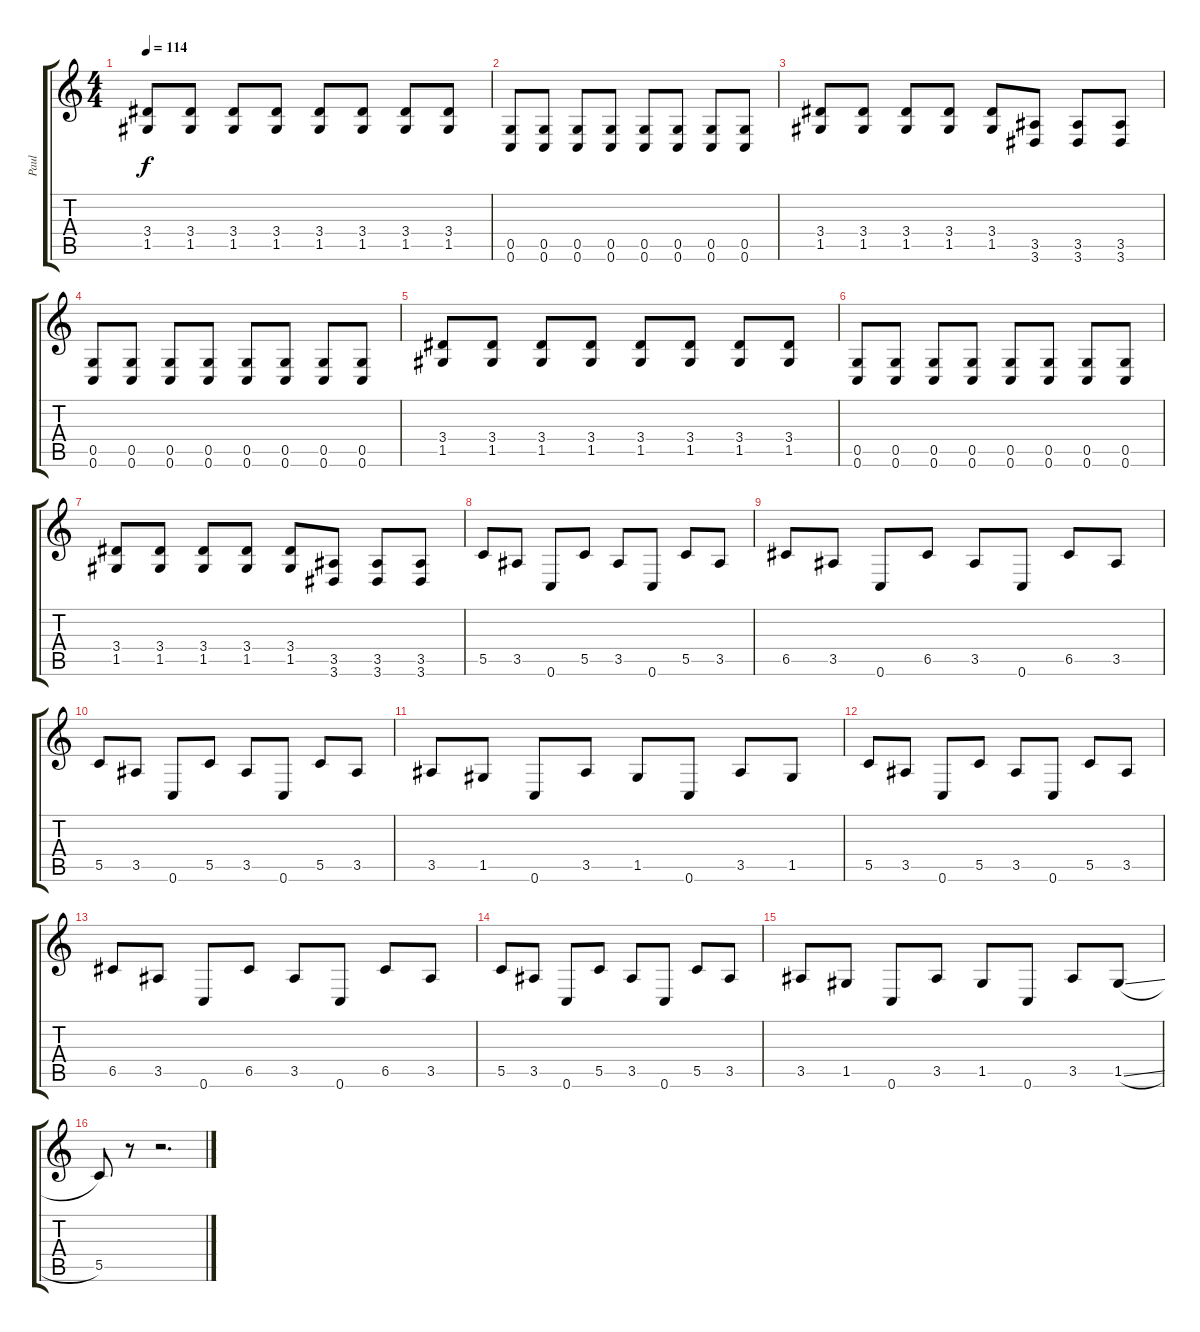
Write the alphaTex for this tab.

\track ("Paul" "Paul") {instrument distortionguitar}
\staff {score tabs}
\tuning (D4 A3 F3 C3 G2 C2) {hide}
\ts (4 4)
\tempo 114
\clef g2
\ks c
(3.4 1.5).8{dy f} (3.4 1.5).8 (3.4 1.5).8 (3.4 1.5).8 (3.4 1.5).8 (3.4 1.5).8 (3.4 1.5).8 (3.4 1.5).8 |
(0.5 0.6).8 (0.5 0.6).8 (0.5 0.6).8 (0.5 0.6).8 (0.5 0.6).8 (0.5 0.6).8 (0.5 0.6).8 (0.5 0.6).8 |
(3.4 1.5).8 (3.4 1.5).8 (3.4 1.5).8 (3.4 1.5).8 (3.4 1.5).8 (3.5 3.6).8 (3.5 3.6).8 (3.5 3.6).8 |
(0.5 0.6).8 (0.5 0.6).8 (0.5 0.6).8 (0.5 0.6).8 (0.5 0.6).8 (0.5 0.6).8 (0.5 0.6).8 (0.5 0.6).8 |
(3.4 1.5).8 (3.4 1.5).8 (3.4 1.5).8 (3.4 1.5).8 (3.4 1.5).8 (3.4 1.5).8 (3.4 1.5).8 (3.4 1.5).8 |
(0.5 0.6).8 (0.5 0.6).8 (0.5 0.6).8 (0.5 0.6).8 (0.5 0.6).8 (0.5 0.6).8 (0.5 0.6).8 (0.5 0.6).8 |
(3.4 1.5).8 (3.4 1.5).8 (3.4 1.5).8 (3.4 1.5).8 (3.4 1.5).8 (3.5 3.6).8 (3.5 3.6).8 (3.5 3.6).8 |
5.5.8 3.5.8 0.6.8 5.5.8 3.5.8 0.6.8 5.5.8 3.5.8 |
6.5.8 3.5.8 0.6.8 6.5.8 3.5.8 0.6.8 6.5.8 3.5.8 |
5.5.8 3.5.8 0.6.8 5.5.8 3.5.8 0.6.8 5.5.8 3.5.8 |
3.5.8 1.5.8 0.6.8 3.5.8 1.5.8 0.6.8 3.5.8 1.5.8 |
5.5.8 3.5.8 0.6.8 5.5.8 3.5.8 0.6.8 5.5.8 3.5.8 |
6.5.8 3.5.8 0.6.8 6.5.8 3.5.8 0.6.8 6.5.8 3.5.8 |
5.5.8 3.5.8 0.6.8 5.5.8 3.5.8 0.6.8 5.5.8 3.5.8 |
3.5.8 1.5.8 0.6.8 3.5.8 1.5.8 0.6.8 3.5.8 1.5{sl}.8 |
5.5.8 r.8 r.2{d}
